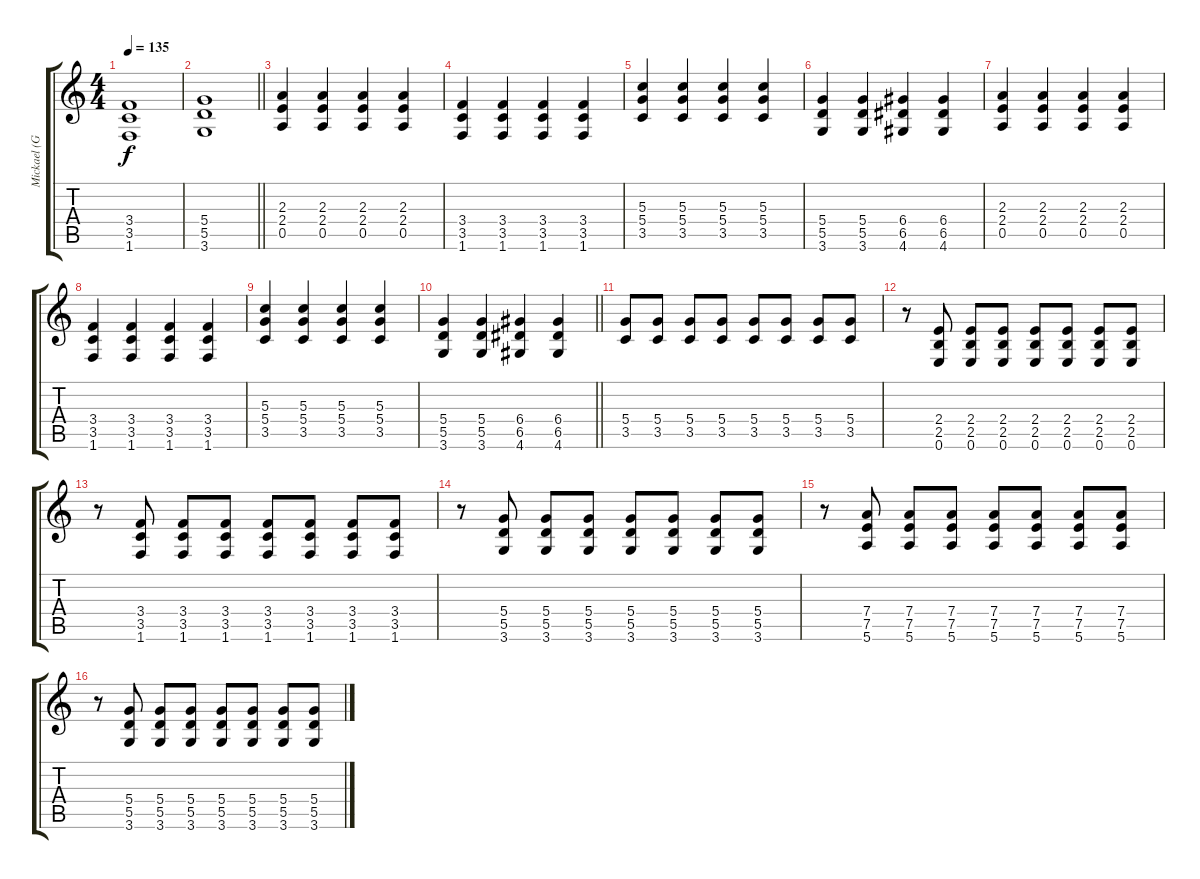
\track ("Mickael (Guitare_02)" "Mickael (G") {instrument distortionguitar}
\staff {score tabs}
\tuning (E4 B3 G3 D3 A2 E2) {hide}
\ts (4 4)
\tempo 135
\clef g2
\ks c
(3.4 3.5 1.6).1{dy f} |
\barLineRight lightlight
(5.4 5.5 3.6).1 |
(2.3 2.4 0.5).4 (2.3 2.4 0.5).4 (2.3 2.4 0.5).4 (2.3 2.4 0.5).4 |
(3.4 3.5 1.6).4 (3.4 3.5 1.6).4 (3.4 3.5 1.6).4 (3.4 3.5 1.6).4 |
(5.3 5.4 3.5).4 (5.3 5.4 3.5).4 (5.3 5.4 3.5).4 (5.3 5.4 3.5).4 |
(5.4 5.5 3.6).4 (5.4 5.5 3.6).4 (6.4 6.5 4.6).4 (6.4 6.5 4.6).4 |
(2.3 2.4 0.5).4 (2.3 2.4 0.5).4 (2.3 2.4 0.5).4 (2.3 2.4 0.5).4 |
(3.4 3.5 1.6).4 (3.4 3.5 1.6).4 (3.4 3.5 1.6).4 (3.4 3.5 1.6).4 |
(5.3 5.4 3.5).4 (5.3 5.4 3.5).4 (5.3 5.4 3.5).4 (5.3 5.4 3.5).4 |
\barLineRight lightlight
(5.4 5.5 3.6).4 (5.4 5.5 3.6).4 (6.4 6.5 4.6).4 (6.4 6.5 4.6).4 |
(5.4 3.5).8 (5.4 3.5).8 (5.4 3.5).8 (5.4 3.5).8 (5.4 3.5).8 (5.4 3.5).8 (5.4 3.5).8 (5.4 3.5).8 |
r.8 (2.4 2.5 0.6).8 (2.4 2.5 0.6).8 (2.4 2.5 0.6).8 (2.4 2.5 0.6).8 (2.4 2.5 0.6).8 (2.4 2.5 0.6).8 (2.4 2.5 0.6).8 |
r.8 (3.4 3.5 1.6).8 (3.4 3.5 1.6).8 (3.4 3.5 1.6).8 (3.4 3.5 1.6).8 (3.4 3.5 1.6).8 (3.4 3.5 1.6).8 (3.4 3.5 1.6).8 |
r.8 (5.4 5.5 3.6).8 (5.4 5.5 3.6).8 (5.4 5.5 3.6).8 (5.4 5.5 3.6).8 (5.4 5.5 3.6).8 (5.4 5.5 3.6).8 (5.4 5.5 3.6).8 |
r.8 (7.4 7.5 5.6).8 (7.4 7.5 5.6).8 (7.4 7.5 5.6).8 (7.4 7.5 5.6).8 (7.4 7.5 5.6).8 (7.4 7.5 5.6).8 (7.4 7.5 5.6).8 |
r.8 (5.4 5.5 3.6).8 (5.4 5.5 3.6).8 (5.4 5.5 3.6).8 (5.4 5.5 3.6).8 (5.4 5.5 3.6).8 (5.4 5.5 3.6).8 (5.4 5.5 3.6).8
